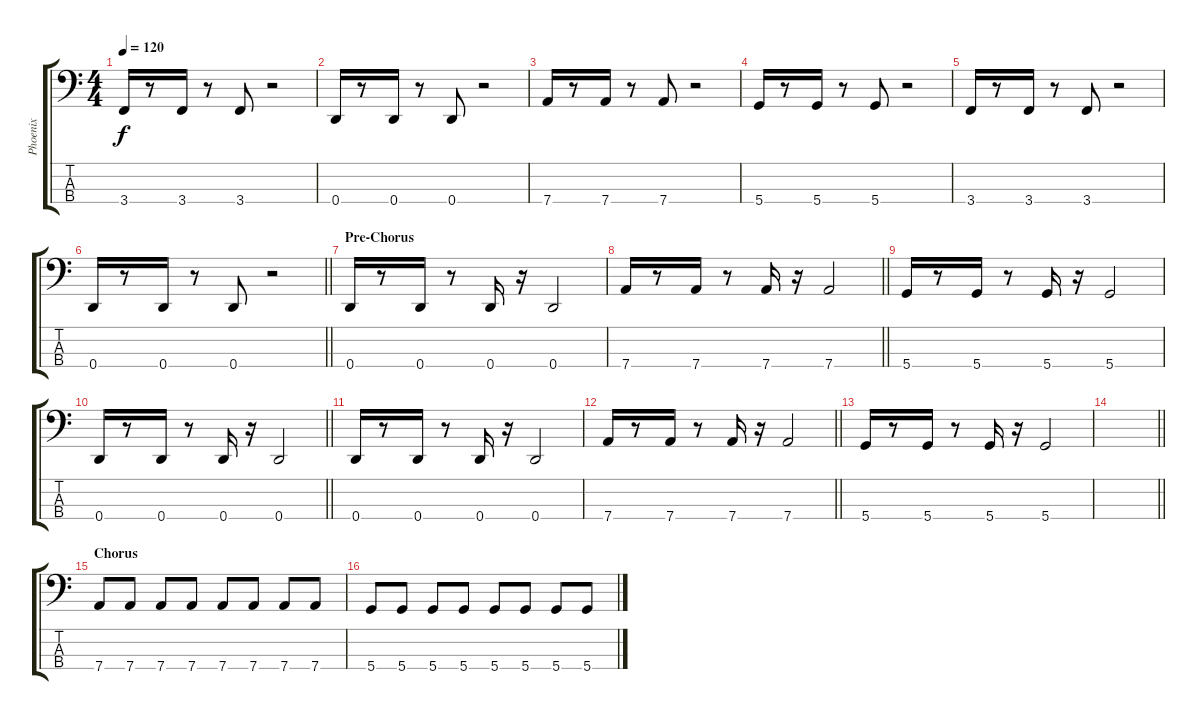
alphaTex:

\track ("Phoenix" "Phoenix") {instrument electricbassfinger}
\staff {score tabs}
\tuning (G2 D2 A1 D1) {hide}
\ts (4 4)
\tempo 120
\clef f4
\ks c
3.4.16{dy f} r.8 3.4.16 r.8 3.4.8 r.2 |
0.4.16 r.8 0.4.16 r.8 0.4.8 r.2 |
7.4.16 r.8 7.4.16 r.8 7.4.8 r.2 |
5.4.16 r.8 5.4.16 r.8 5.4.8 r.2 |
3.4.16 r.8 3.4.16 r.8 3.4.8 r.2 |
\barLineRight lightlight
0.4.16 r.8 0.4.16 r.8 0.4.8 r.2 |
\section ("" "Pre-Chorus")
0.4.16 r.8 0.4.16 r.8 0.4.16 r.16 0.4.2 |
\barLineRight lightlight
7.4.16 r.8 7.4.16 r.8 7.4.16 r.16 7.4.2 |
5.4.16 r.8 5.4.16 r.8 5.4.16 r.16 5.4.2 |
\barLineRight lightlight
0.4.16 r.8 0.4.16 r.8 0.4.16 r.16 0.4.2 |
0.4.16 r.8 0.4.16 r.8 0.4.16 r.16 0.4.2 |
\barLineRight lightlight
7.4.16 r.8 7.4.16 r.8 7.4.16 r.16 7.4.2 |
5.4.16 r.8 5.4.16 r.8 5.4.16 r.16 5.4.2 |
\barLineRight lightlight
|
\section ("" "Chorus")
7.4.8 7.4.8 7.4.8 7.4.8 7.4.8 7.4.8 7.4.8 7.4.8 |
5.4.8 5.4.8 5.4.8 5.4.8 5.4.8 5.4.8 5.4.8 5.4.8
